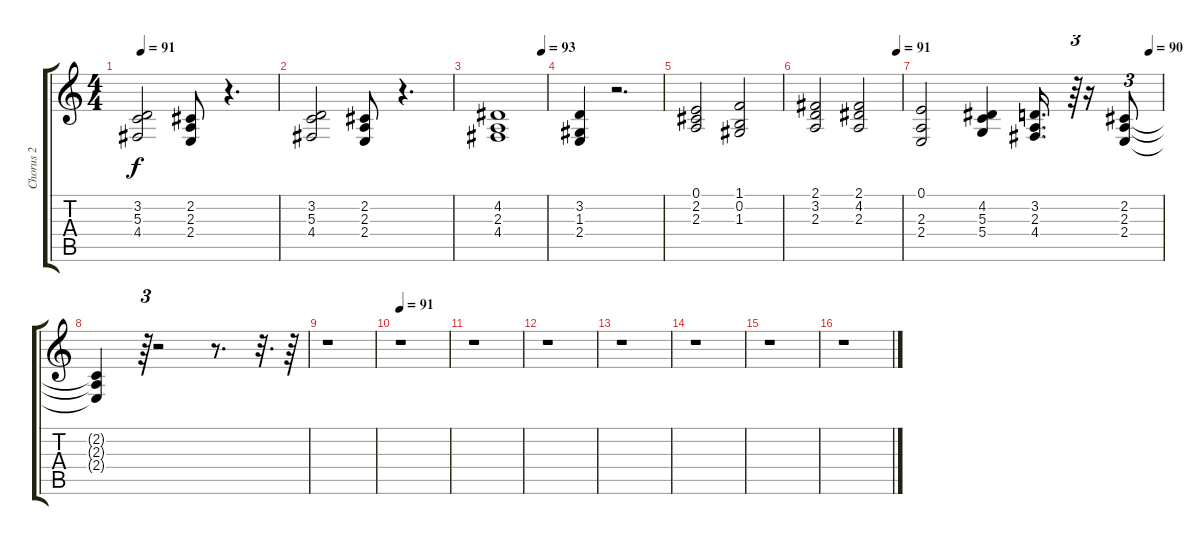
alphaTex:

\track ("Chorus 2" "Chorus 2") {instrument synthvoice}
\staff {score tabs}
\tuning (E4 B3 G3 D3 A2 E2) {hide}
\ts (4 4)
\tempo 91
\clef g2
\ks c
(3.2 5.3 4.4).2{dy f} (2.2 2.3 2.4).8 r.4{d} |
(3.2 5.3 4.4).2 (2.2 2.3 2.4).8 r.4{d} |
\tempo (93 0.90625)
(4.2 2.3 4.4).1 |
(3.2 1.3 2.4).4 r.2{d} |
(0.1 2.2 2.3).2 (1.1 0.2 1.3).2 |
\tempo (91 0.9479166666666666)
(2.1 3.2 2.3).2 (2.1 4.2 2.3).2 |
\tempo (90 0.9479166666666666)
(0.1 2.3 2.4).2 (4.2 5.3 5.4).4 (3.2 2.3 4.4).16{d} r.64{tu (3 2)} r.16 (2.2 2.3 2.4).8{tu (3 2)} |
(2.2{t} 2.3{t} 2.4{t}).4 r.64{tu (3 2)} r.2 r.8{d} r.32{d} r.64 |
r.1 |
\tempo 91
r.1 |
r.1 |
r.1 |
r.1 |
r.1 |
r.1 |
r.1
